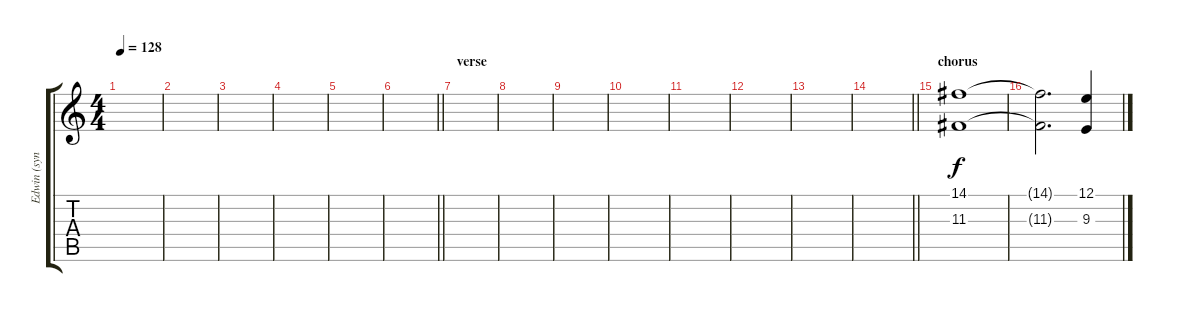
\track ("Edwin (synths)" "Edwin (syn") {instrument synthstrings1}
\staff {score tabs}
\tuning (E4 B3 G3 D3 A2 E2) {hide}
\ts (4 4)
\tempo 128
\clef g2
\ks c
|
|
|
|
|
\barLineRight lightlight
|
\section ("" "verse")
|
|
|
|
|
|
|
\barLineRight lightlight
|
\section ("" "chorus")
(14.1 11.3).1 |
(14.1{t} 11.3{t}).2{d} (12.1 9.3).4
